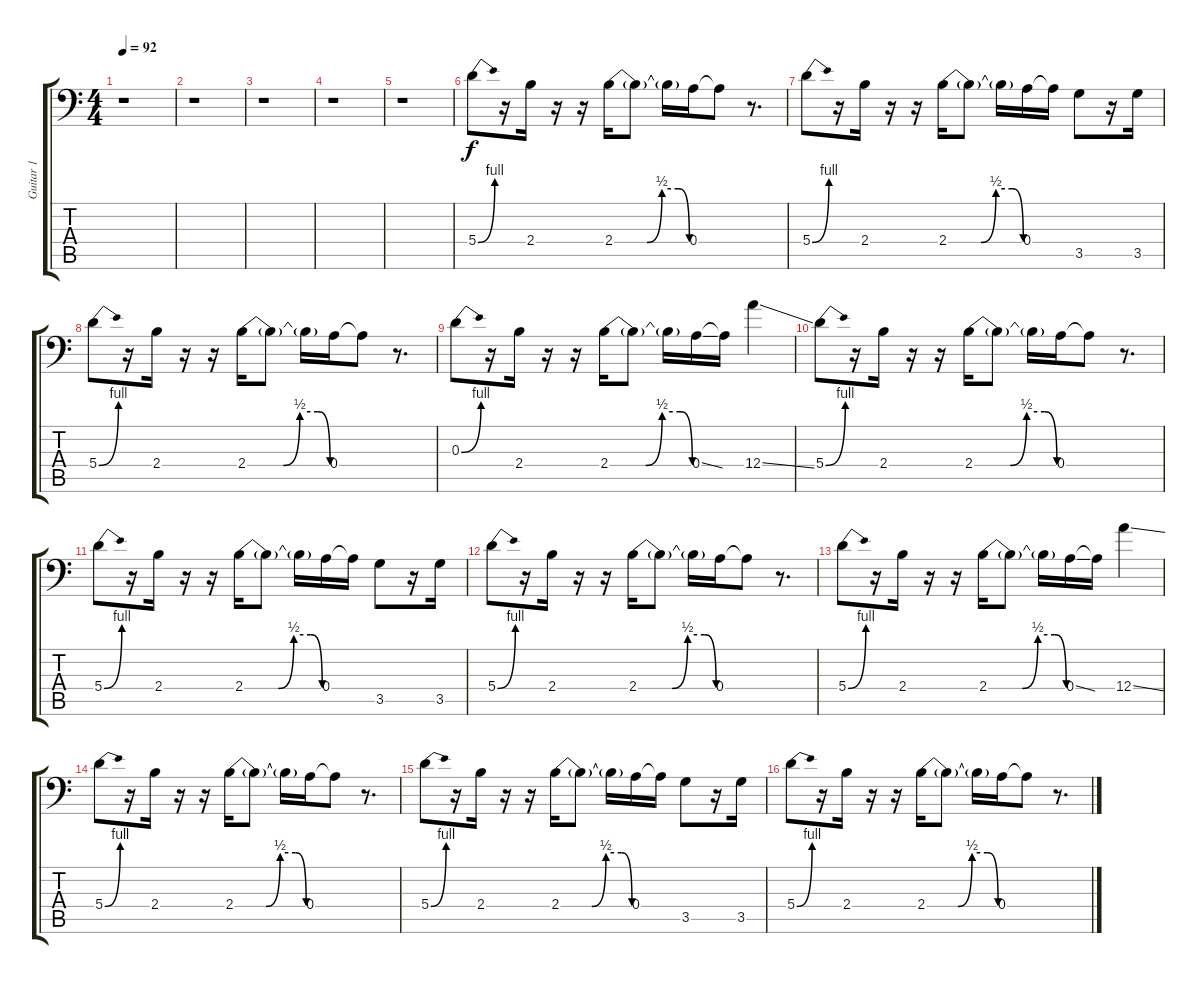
\track ("Guitar 1" "Guitar 1") {instrument distortionguitar}
\staff {score tabs}
\tuning (B3 Gb3 D3 A2 E2 A1) {hide}
\ts (4 4)
\tempo 92
\clef f4
\ks c
r.1{dy f instrument distortionguitar} |
r.1 |
r.1 |
r.1 |
r.1 |
5.4{be (bend 0 0 60 4)}.8 r.16 2.4.16 r.16 r.16 2.4{be (custom 0 0 26 0 38 2 51 2 60 0)}.16 2.4{t}.8 2.4{t}.16 0.4.16 0.4{t}.8 r.8{d} |
5.4{be (bend 0 0 60 4)}.8 r.16 2.4.16 r.16 r.16 2.4{be (custom 0 0 26 0 38 2 51 2 60 0)}.16 2.4{t}.8 2.4{t}.16 0.4.16 0.4{t}.16 3.5.8 r.16 3.5.16 |
5.4{be (bend 0 0 60 4)}.8 r.16 2.4.16 r.16 r.16 2.4{be (custom 0 0 26 0 38 2 51 2 60 0)}.16 2.4{t}.8 2.4{t}.16 0.4.16 0.4{t}.8 r.8{d} |
0.3{be (bend 0 0 60 4)}.8 r.16 2.4.16 r.16 r.16 2.4{be (custom 0 0 26 0 38 2 51 2 60 0)}.16 2.4{t}.8 2.4{t}.16 0.4{ss}.16 0.4{t}.16 12.4{ss}.4 |
5.4{be (bend 0 0 60 4)}.8 r.16 2.4.16 r.16 r.16 2.4{be (custom 0 0 26 0 38 2 51 2 60 0)}.16 2.4{t}.8 2.4{t}.16 0.4.16 0.4{t}.8 r.8{d} |
5.4{be (bend 0 0 60 4)}.8 r.16 2.4.16 r.16 r.16 2.4{be (custom 0 0 26 0 38 2 51 2 60 0)}.16 2.4{t}.8 2.4{t}.16 0.4.16 0.4{t}.16 3.5.8 r.16 3.5.16 |
5.4{be (bend 0 0 60 4)}.8 r.16 2.4.16 r.16 r.16 2.4{be (custom 0 0 26 0 38 2 51 2 60 0)}.16 2.4{t}.8 2.4{t}.16 0.4.16 0.4{t}.8 r.8{d} |
5.4{be (bend 0 0 60 4)}.8 r.16 2.4.16 r.16 r.16 2.4{be (custom 0 0 26 0 38 2 51 2 60 0)}.16 2.4{t}.8 2.4{t}.16 0.4{ss}.16 0.4{t}.16 12.4{ss}.4 |
5.4{be (bend 0 0 60 4)}.8 r.16 2.4.16 r.16 r.16 2.4{be (custom 0 0 26 0 38 2 51 2 60 0)}.16 2.4{t}.8 2.4{t}.16 0.4.16 0.4{t}.8 r.8{d} |
5.4{be (bend 0 0 60 4)}.8 r.16 2.4.16 r.16 r.16 2.4{be (custom 0 0 26 0 38 2 51 2 60 0)}.16 2.4{t}.8 2.4{t}.16 0.4.16 0.4{t}.16 3.5.8 r.16 3.5.16 |
5.4{be (bend 0 0 60 4)}.8 r.16 2.4.16 r.16 r.16 2.4{be (custom 0 0 26 0 38 2 51 2 60 0)}.16 2.4{t}.8 2.4{t}.16 0.4.16 0.4{t}.8 r.8{d}
